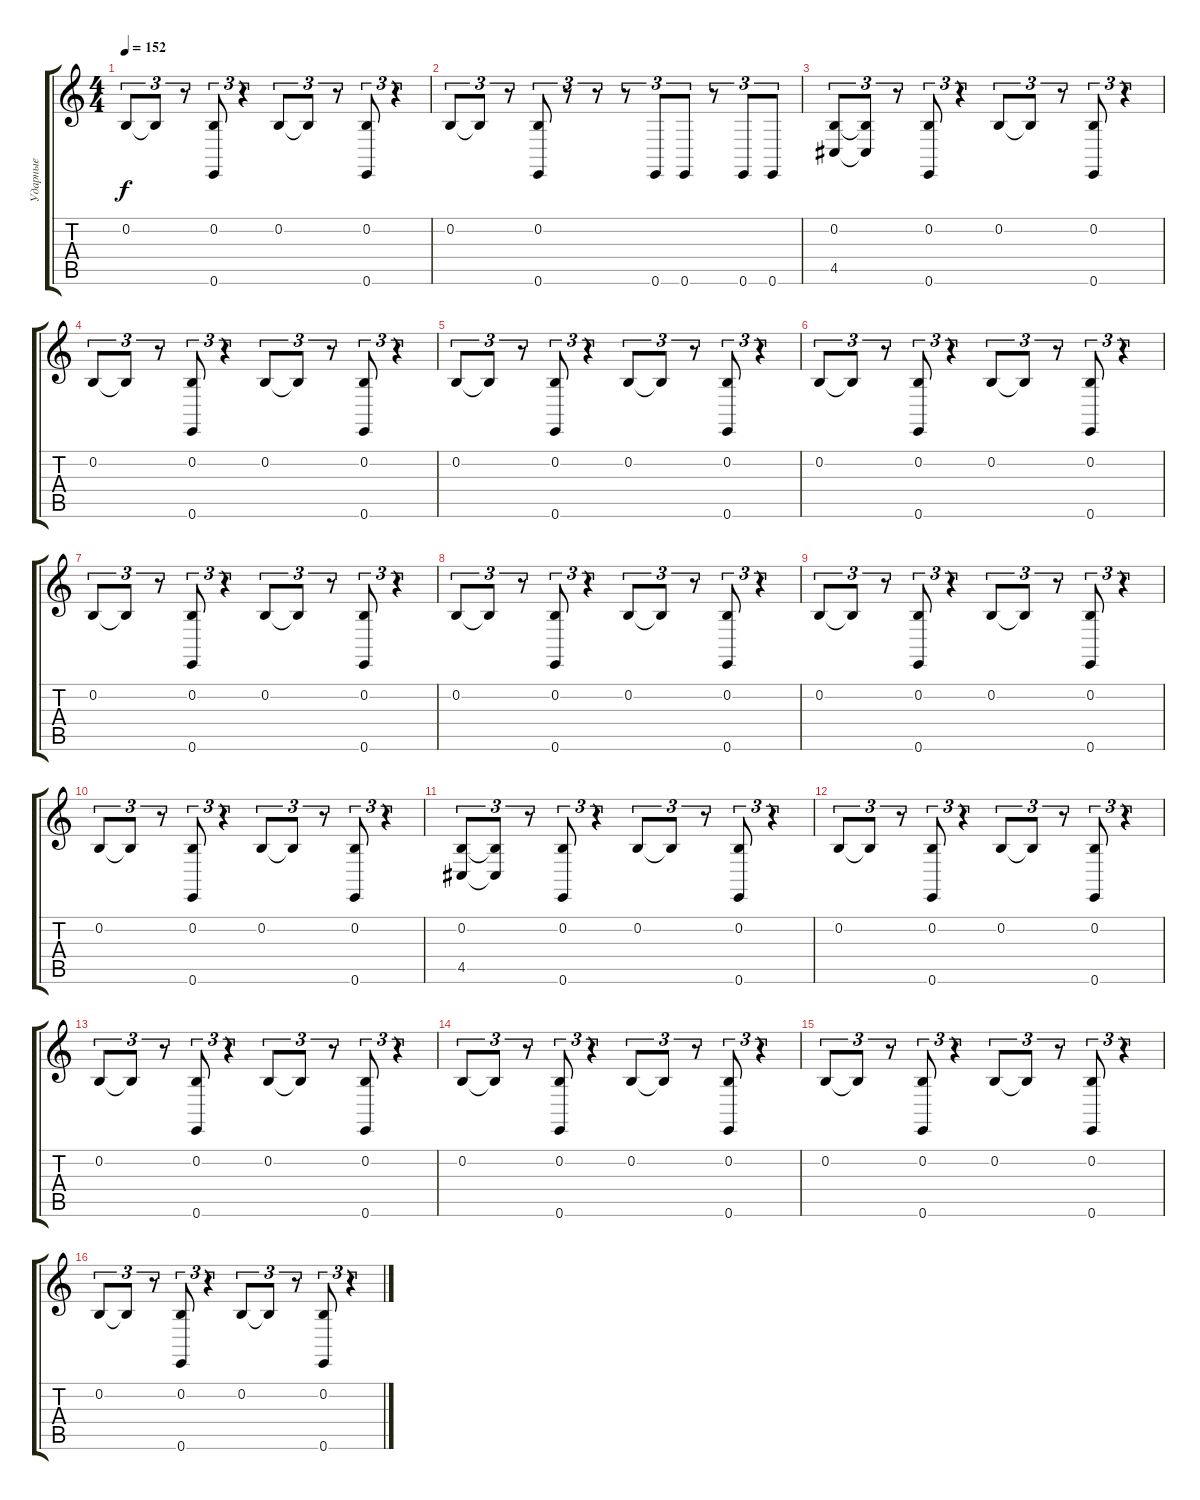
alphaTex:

\track ("Ударные" "Ударные") {instrument acousticgrandpiano}
\staff {score tabs}
\tuning (E4 B3 G3 D3 A2 E2) {hide}
\ts (4 4)
\tempo 152
\clef g2
\ks c
0.2.8{tu (3 2) dy f} 0.2{t}.8{tu (3 2)} r.8{tu (3 2)} (0.2 0.6).8{tu (3 2)} r.4{tu (3 2)} 0.2.8{tu (3 2)} 0.2{t}.8{tu (3 2)} r.8{tu (3 2)} (0.2 0.6).8{tu (3 2)} r.4{tu (3 2)} |
0.2.8{tu (3 2)} 0.2{t}.8{tu (3 2)} r.8{tu (3 2)} (0.2 0.6).8{tu (3 2)} r.8{tu (3 2)} r.8{tu (3 2)} r.8{tu (3 2)} 0.6.8{tu (3 2)} 0.6.8{tu (3 2)} r.8{tu (3 2)} 0.6.8{tu (3 2)} 0.6.8{tu (3 2)} |
(0.2 4.5).8{tu (3 2)} (0.2{t} 4.5{t}).8{tu (3 2)} r.8{tu (3 2)} (0.2 0.6).8{tu (3 2)} r.4{tu (3 2)} 0.2.8{tu (3 2)} 0.2{t}.8{tu (3 2)} r.8{tu (3 2)} (0.2 0.6).8{tu (3 2)} r.4{tu (3 2)} |
0.2.8{tu (3 2)} 0.2{t}.8{tu (3 2)} r.8{tu (3 2)} (0.2 0.6).8{tu (3 2)} r.4{tu (3 2)} 0.2.8{tu (3 2)} 0.2{t}.8{tu (3 2)} r.8{tu (3 2)} (0.2 0.6).8{tu (3 2)} r.4{tu (3 2)} |
0.2.8{tu (3 2)} 0.2{t}.8{tu (3 2)} r.8{tu (3 2)} (0.2 0.6).8{tu (3 2)} r.4{tu (3 2)} 0.2.8{tu (3 2)} 0.2{t}.8{tu (3 2)} r.8{tu (3 2)} (0.2 0.6).8{tu (3 2)} r.4{tu (3 2)} |
0.2.8{tu (3 2)} 0.2{t}.8{tu (3 2)} r.8{tu (3 2)} (0.2 0.6).8{tu (3 2)} r.4{tu (3 2)} 0.2.8{tu (3 2)} 0.2{t}.8{tu (3 2)} r.8{tu (3 2)} (0.2 0.6).8{tu (3 2)} r.4{tu (3 2)} |
0.2.8{tu (3 2)} 0.2{t}.8{tu (3 2)} r.8{tu (3 2)} (0.2 0.6).8{tu (3 2)} r.4{tu (3 2)} 0.2.8{tu (3 2)} 0.2{t}.8{tu (3 2)} r.8{tu (3 2)} (0.2 0.6).8{tu (3 2)} r.4{tu (3 2)} |
0.2.8{tu (3 2)} 0.2{t}.8{tu (3 2)} r.8{tu (3 2)} (0.2 0.6).8{tu (3 2)} r.4{tu (3 2)} 0.2.8{tu (3 2)} 0.2{t}.8{tu (3 2)} r.8{tu (3 2)} (0.2 0.6).8{tu (3 2)} r.4{tu (3 2)} |
0.2.8{tu (3 2)} 0.2{t}.8{tu (3 2)} r.8{tu (3 2)} (0.2 0.6).8{tu (3 2)} r.4{tu (3 2)} 0.2.8{tu (3 2)} 0.2{t}.8{tu (3 2)} r.8{tu (3 2)} (0.2 0.6).8{tu (3 2)} r.4{tu (3 2)} |
0.2.8{tu (3 2)} 0.2{t}.8{tu (3 2)} r.8{tu (3 2)} (0.2 0.6).8{tu (3 2)} r.4{tu (3 2)} 0.2.8{tu (3 2)} 0.2{t}.8{tu (3 2)} r.8{tu (3 2)} (0.2 0.6).8{tu (3 2)} r.4{tu (3 2)} |
(0.2 4.5).8{tu (3 2)} (0.2{t} 4.5{t}).8{tu (3 2)} r.8{tu (3 2)} (0.2 0.6).8{tu (3 2)} r.4{tu (3 2)} 0.2.8{tu (3 2)} 0.2{t}.8{tu (3 2)} r.8{tu (3 2)} (0.2 0.6).8{tu (3 2)} r.4{tu (3 2)} |
0.2.8{tu (3 2)} 0.2{t}.8{tu (3 2)} r.8{tu (3 2)} (0.2 0.6).8{tu (3 2)} r.4{tu (3 2)} 0.2.8{tu (3 2)} 0.2{t}.8{tu (3 2)} r.8{tu (3 2)} (0.2 0.6).8{tu (3 2)} r.4{tu (3 2)} |
0.2.8{tu (3 2)} 0.2{t}.8{tu (3 2)} r.8{tu (3 2)} (0.2 0.6).8{tu (3 2)} r.4{tu (3 2)} 0.2.8{tu (3 2)} 0.2{t}.8{tu (3 2)} r.8{tu (3 2)} (0.2 0.6).8{tu (3 2)} r.4{tu (3 2)} |
0.2.8{tu (3 2)} 0.2{t}.8{tu (3 2)} r.8{tu (3 2)} (0.2 0.6).8{tu (3 2)} r.4{tu (3 2)} 0.2.8{tu (3 2)} 0.2{t}.8{tu (3 2)} r.8{tu (3 2)} (0.2 0.6).8{tu (3 2)} r.4{tu (3 2)} |
0.2.8{tu (3 2)} 0.2{t}.8{tu (3 2)} r.8{tu (3 2)} (0.2 0.6).8{tu (3 2)} r.4{tu (3 2)} 0.2.8{tu (3 2)} 0.2{t}.8{tu (3 2)} r.8{tu (3 2)} (0.2 0.6).8{tu (3 2)} r.4{tu (3 2)} |
0.2.8{tu (3 2)} 0.2{t}.8{tu (3 2)} r.8{tu (3 2)} (0.2 0.6).8{tu (3 2)} r.4{tu (3 2)} 0.2.8{tu (3 2)} 0.2{t}.8{tu (3 2)} r.8{tu (3 2)} (0.2 0.6).8{tu (3 2)} r.4{tu (3 2)}
